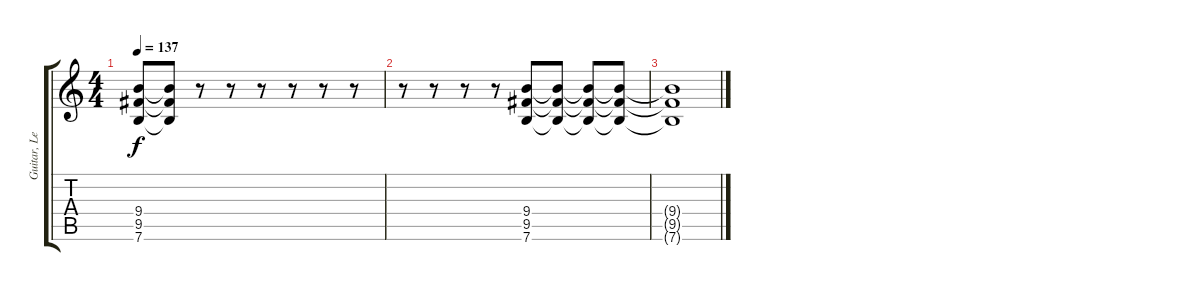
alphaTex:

\track ("Guitar, Lead" "Guitar, Le") {instrument distortionguitar}
\staff {score tabs}
\tuning (E4 B3 G3 D3 A2 E2) {hide}
\ts (4 4)
\tempo 137
\clef g2
\ks c
(9.4 9.5 7.6).8{dy f} (9.4{t} 9.5{t} 7.6{t}).8 r.8 r.8 r.8 r.8 r.8 r.8 |
r.8 r.8 r.8 r.8 (9.4 9.5 7.6).8 (9.4{t} 9.5{t} 7.6{t}).8 (9.4{t} 9.5{t} 7.6{t}).8 (9.4{t} 9.5{t} 7.6{t}).8 |
(9.4{t} 9.5{t} 7.6{t}).1
